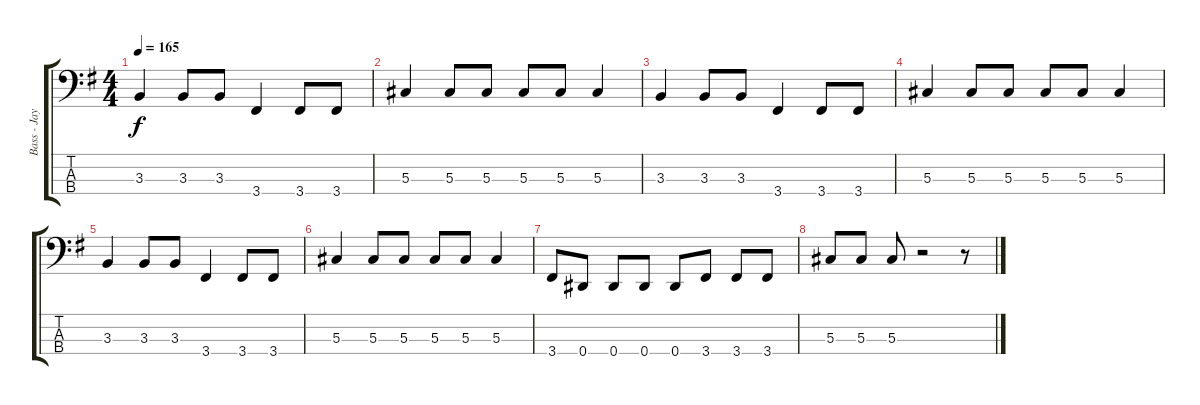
\track ("Bass - Jay Bentley" "Bass - Jay") {instrument electricbasspick}
\staff {score tabs}
\tuning (Gb2 Db2 Ab1 Eb1) {hide}
\ts (4 4)
\tempo 165
\clef f4
\ks g
3.3.4{dy f} 3.3.8 3.3.8 3.4.4 3.4.8 3.4.8 |
5.3.4 5.3.8 5.3.8 5.3.8 5.3.8 5.3.4 |
3.3.4 3.3.8 3.3.8 3.4.4 3.4.8 3.4.8 |
5.3.4 5.3.8 5.3.8 5.3.8 5.3.8 5.3.4 |
3.3.4 3.3.8 3.3.8 3.4.4 3.4.8 3.4.8 |
5.3.4 5.3.8 5.3.8 5.3.8 5.3.8 5.3.4 |
3.4.8 0.4.8 0.4.8 0.4.8 0.4.8 3.4.8 3.4.8 3.4.8 |
5.3.8 5.3.8 5.3.8 r.2 r.8
